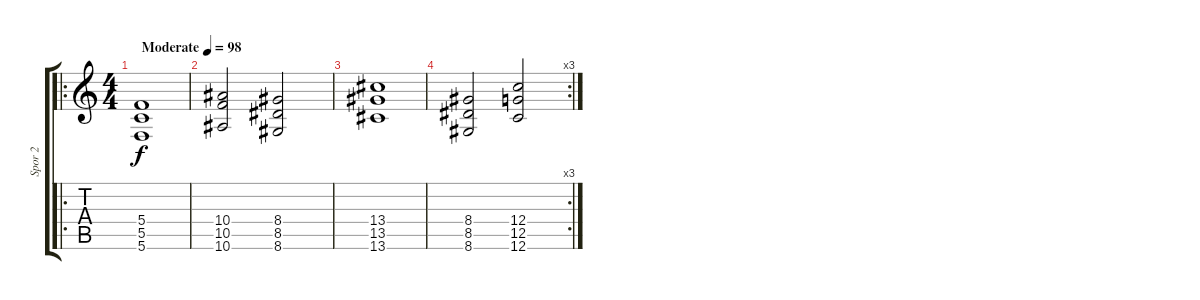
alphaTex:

\track ("Spor 2" "Spor 2") {instrument distortionguitar}
\staff {score tabs}
\tuning (D4 A3 F3 C3 G2 C2) {hide}
\ro
\ts (4 4)
\tempo (98 "Moderate")
\clef g2
\ks c
(5.4 5.5 5.6).1{dy f instrument distortionguitar} |
(10.4 10.5 10.6).2 (8.4 8.5 8.6).2 |
(13.4 13.5 13.6).1 |
\rc 3
(8.4 8.5 8.6).2 (12.4 12.5 12.6).2
